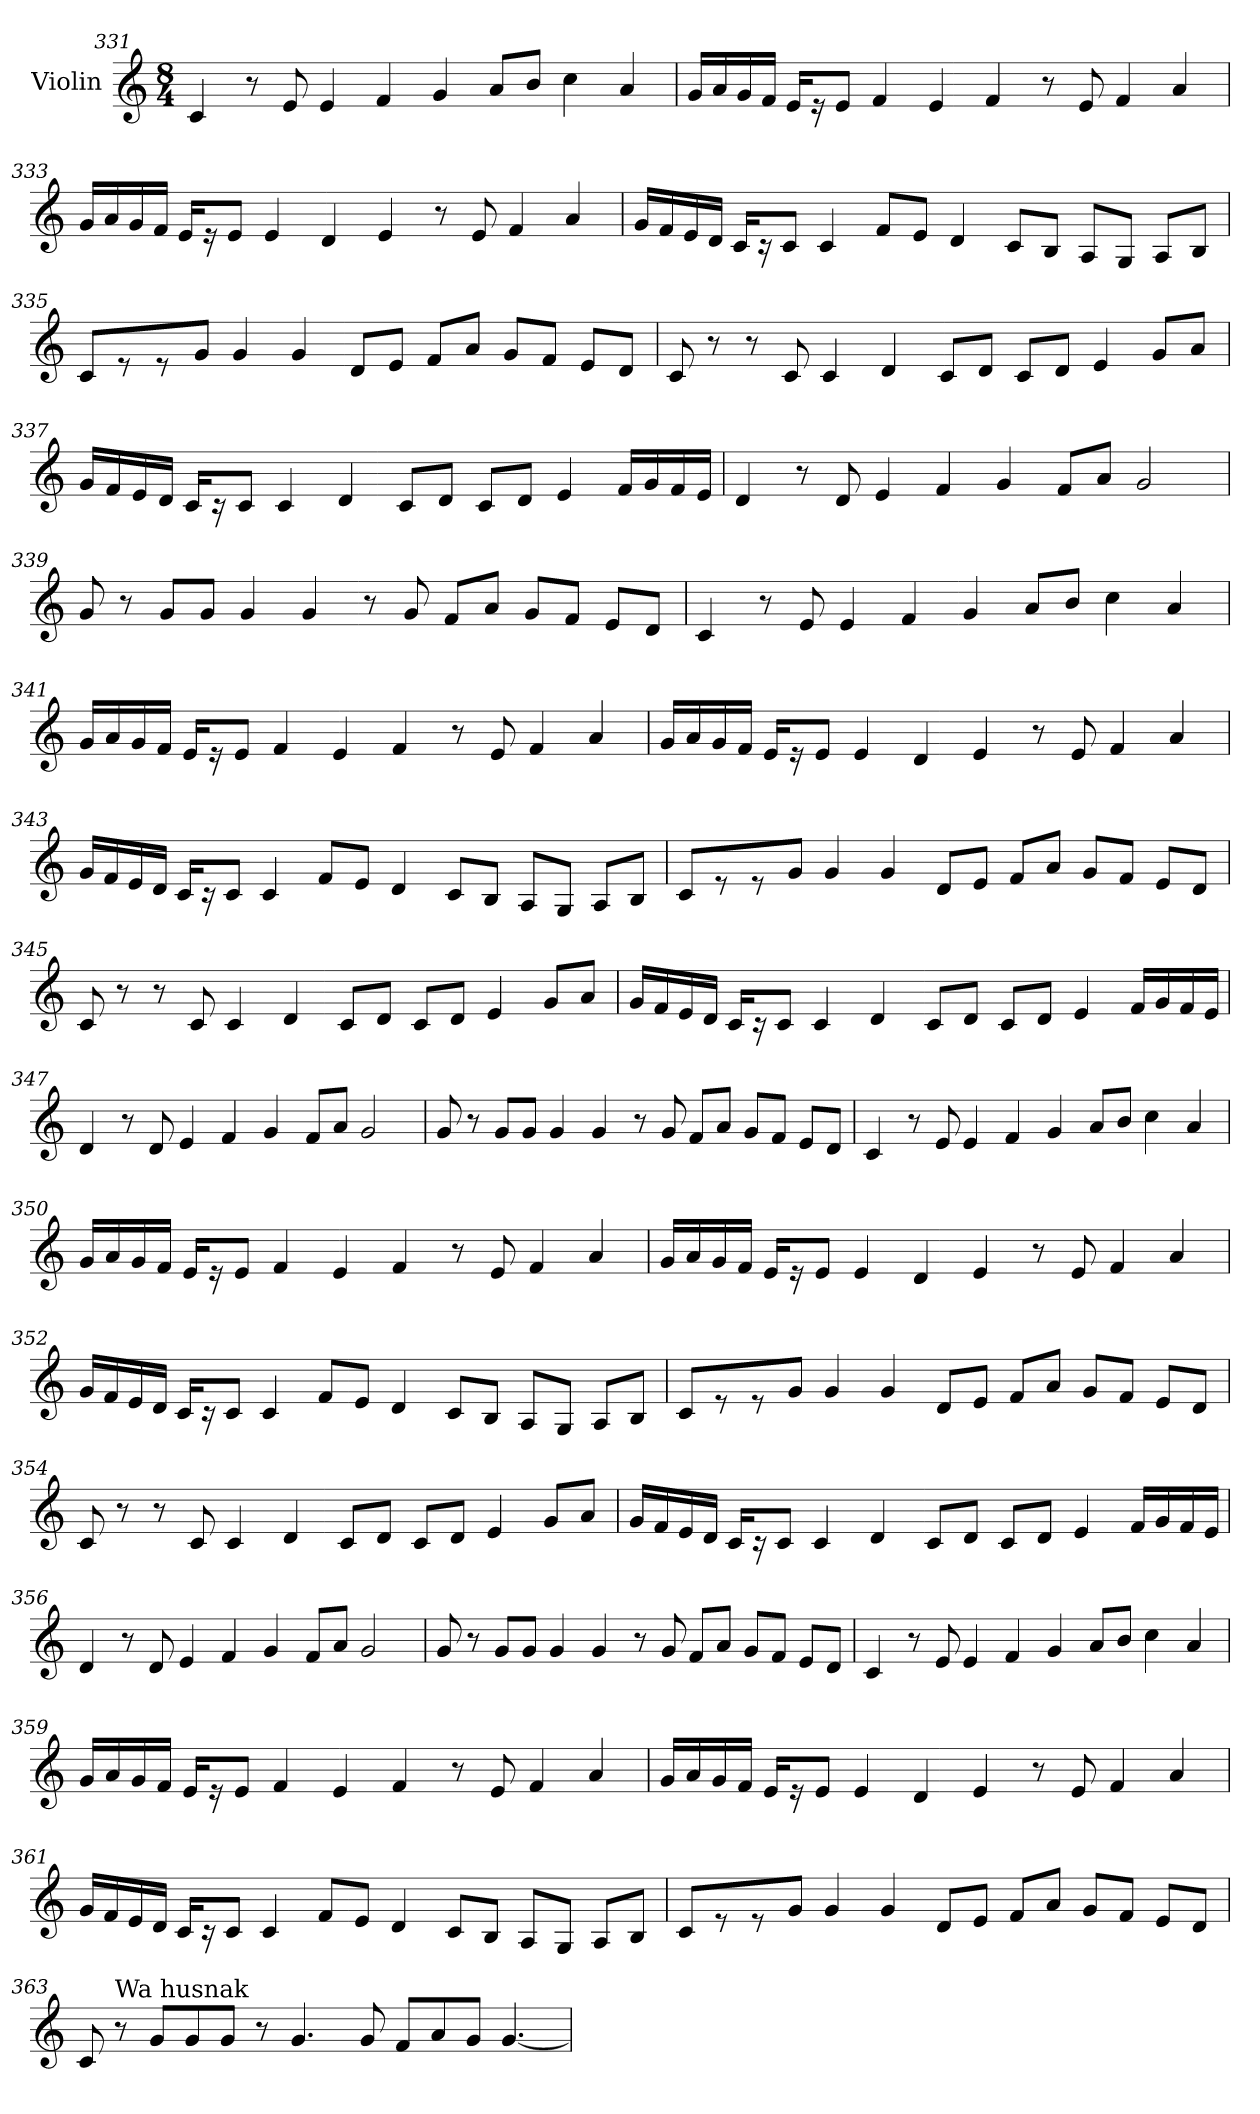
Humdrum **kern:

**kern
*part1
*staff1
*I"Violin
*clefG2
*k[]
*M8/4
=331
4c/
8r
8e/
4e/
4f/
4g/
8a/L
8b/J
4cc\
4a/
!!LO:PB:g=z
=332
16g/LL
16a/
16g/
16f/JJ
16e/KL
16r
8e/J
4f/
4e/
4f/
8r
8e/
4f/
4a/
=333
16g/LL
16a/
16g/
16f/JJ
16e/KL
16r
8e/J
4e/
4d/
4e/
8r
8e/
4f/
4a/
!!LO:LB:g=z
=334
16g/LL
16f/
16e/
16d/JJ
16c/KL
16r
8c/J
4c/
8f/L
8e/J
4d/
8c/L
8B/J
8A/L
8G/J
8A/L
8B/J
=335
8c/L
8r
8r
8g/J
4g/
4g/
8d/L
8e/J
8f/L
8a/J
8g/L
8f/J
8e/L
8d/J
!!LO:LB:g=z
=336
8c/
8r
8r
8c/
4c/
4d/
8c/L
8d/J
8c/L
8d/J
4e/
8g/L
8a/J
=337
16g/LL
16f/
16e/
16d/JJ
16c/KL
16r
8c/J
4c/
4d/
8c/L
8d/J
8c/L
8d/J
4e/
16f/LL
16g/
16f/
16e/JJ
!!LO:LB:g=z
=338
4d/
8r
8d/
4e/
4f/
4g/
8f/L
8a/J
2g/
=339
8g/
8r
8g/L
8g/J
4g/
4g/
8r
8g/
8f/L
8a/J
8g/L
8f/J
8e/L
8d/J
!!LO:LB:g=z
=340
4c/
8r
8e/
4e/
4f/
4g/
8a/L
8b/J
4cc\
4a/
=341
16g/LL
16a/
16g/
16f/JJ
16e/KL
16r
8e/J
4f/
4e/
4f/
8r
8e/
4f/
4a/
!!LO:LB:g=z
=342
16g/LL
16a/
16g/
16f/JJ
16e/KL
16r
8e/J
4e/
4d/
4e/
8r
8e/
4f/
4a/
=343
16g/LL
16f/
16e/
16d/JJ
16c/KL
16r
8c/J
4c/
8f/L
8e/J
4d/
8c/L
8B/J
8A/L
8G/J
8A/L
8B/J
!!LO:LB:g=z
=344
8c/L
8r
8r
8g/J
4g/
4g/
8d/L
8e/J
8f/L
8a/J
8g/L
8f/J
8e/L
8d/J
=345
8c/
8r
8r
8c/
4c/
4d/
8c/L
8d/J
8c/L
8d/J
4e/
8g/L
8a/J
!!LO:LB:g=z
=346
16g/LL
16f/
16e/
16d/JJ
16c/KL
16r
8c/J
4c/
4d/
8c/L
8d/J
8c/L
8d/J
4e/
16f/LL
16g/
16f/
16e/JJ
=347
4d/
8r
8d/
4e/
4f/
4g/
8f/L
8a/J
2g/
!!LO:PB:g=z
=348
8g/
8r
8g/L
8g/J
4g/
4g/
8r
8g/
8f/L
8a/J
8g/L
8f/J
8e/L
8d/J
=349
4c/
8r
8e/
4e/
4f/
4g/
8a/L
8b/J
4cc\
4a/
!!LO:LB:g=z
=350
16g/LL
16a/
16g/
16f/JJ
16e/KL
16r
8e/J
4f/
4e/
4f/
8r
8e/
4f/
4a/
=351
16g/LL
16a/
16g/
16f/JJ
16e/KL
16r
8e/J
4e/
4d/
4e/
8r
8e/
4f/
4a/
!!LO:LB:g=z
=352
16g/LL
16f/
16e/
16d/JJ
16c/KL
16r
8c/J
4c/
8f/L
8e/J
4d/
8c/L
8B/J
8A/L
8G/J
8A/L
8B/J
=353
8c/L
8r
8r
8g/J
4g/
4g/
8d/L
8e/J
8f/L
8a/J
8g/L
8f/J
8e/L
8d/J
!!LO:LB:g=z
=354
8c/
8r
8r
8c/
4c/
4d/
8c/L
8d/J
8c/L
8d/J
4e/
8g/L
8a/J
=355
16g/LL
16f/
16e/
16d/JJ
16c/KL
16r
8c/J
4c/
4d/
8c/L
8d/J
8c/L
8d/J
4e/
16f/LL
16g/
16f/
16e/JJ
!!LO:LB:g=z
=356
4d/
8r
8d/
4e/
4f/
4g/
8f/L
8a/J
2g/
=357
8g/
8r
8g/L
8g/J
4g/
4g/
8r
8g/
8f/L
8a/J
8g/L
8f/J
8e/L
8d/J
!!LO:LB:g=z
=358
4c/
8r
8e/
4e/
4f/
4g/
8a/L
8b/J
4cc\
4a/
=359
16g/LL
16a/
16g/
16f/JJ
16e/KL
16r
8e/J
4f/
4e/
4f/
8r
8e/
4f/
4a/
!!LO:LB:g=z
=360
16g/LL
16a/
16g/
16f/JJ
16e/KL
16r
8e/J
4e/
4d/
4e/
8r
8e/
4f/
4a/
=361
16g/LL
16f/
16e/
16d/JJ
16c/KL
16r
8c/J
4c/
8f/L
8e/J
4d/
8c/L
8B/J
8A/L
8G/J
8A/L
8B/J
!!LO:LB:g=z
=362
8c/L
8r
8r
8g/J
4g/
4g/
8d/L
8e/J
8f/L
8a/J
8g/L
8f/J
8e/L
8d/J
=363
8c/
!LO:TX:a:t=Wa husnak
8r
8g/L
8g/
8g/J
8r
4.g/
8g/
8f/L
8a/
8g/J
[4.g/
=
*-
